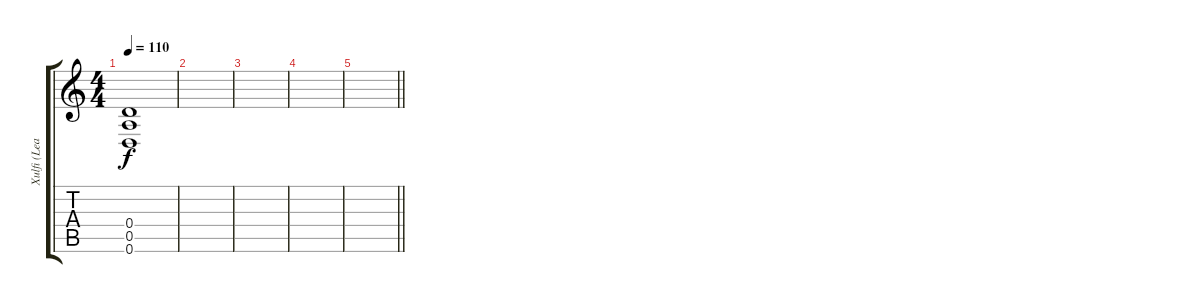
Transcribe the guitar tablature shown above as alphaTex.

\track ("Xulfi (Lead Guitar)" "Xulfi (Lea") {instrument distortionguitar}
\staff {score tabs}
\tuning (E4 B3 G3 D3 A2 D2) {hide}
\ts (4 4)
\tempo 110
\clef g2
\ks c
(0.4{t} 0.5{t} 0.6{t}).1{dy f} |
|
|
|
\barLineRight lightlight
